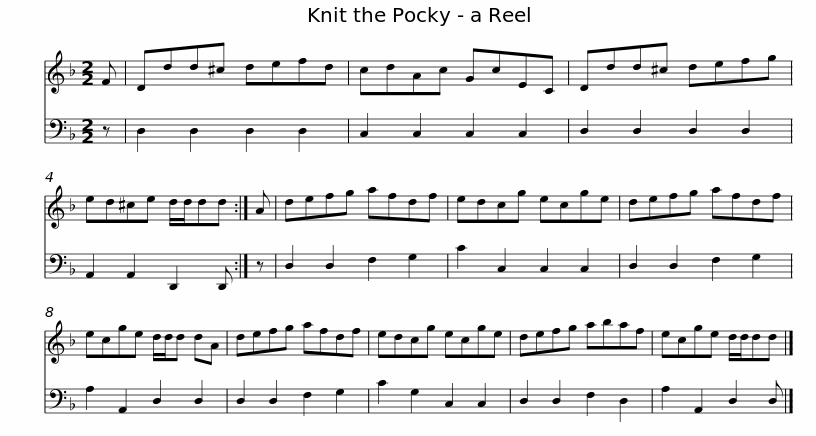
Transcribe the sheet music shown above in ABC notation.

X:1
%%score 1 2
L:1/8
M:2/2
I:linebreak $
K:Dmin
V:1 treble
V:2 bass
V:1
 F | Ddd^c defd | cdAc GcEC | Ddd^c defg | ed^ce d/d/dd :| %5
 A |$ defg afdf | edcg ecge | defg afdf | ecge d/d/d dA | %10
 defg afdf |$ edcg ecge | defg abaf | ecge d/d/dd |] %14
V:2
 z | D,2 D,2 D,2 D,2 | C,2 C,2 C,2 C,2 | D,2 D,2 D,2 D,2 | A,,2 A,,2 D,,2 D,, :| %5
 z |$ D,2 D,2 F,2 G,2 | C2 C,2 C,2 C,2 | D,2 D,2 F,2 G,2 | A,2 A,,2 D,2 D,2 | %10
 D,2 D,2 F,2 G,2 |$ C2 G,2 C,2 C,2 | D,2 D,2 F,2 D,2 | A,2 A,,2 D,2 D, |] %14
